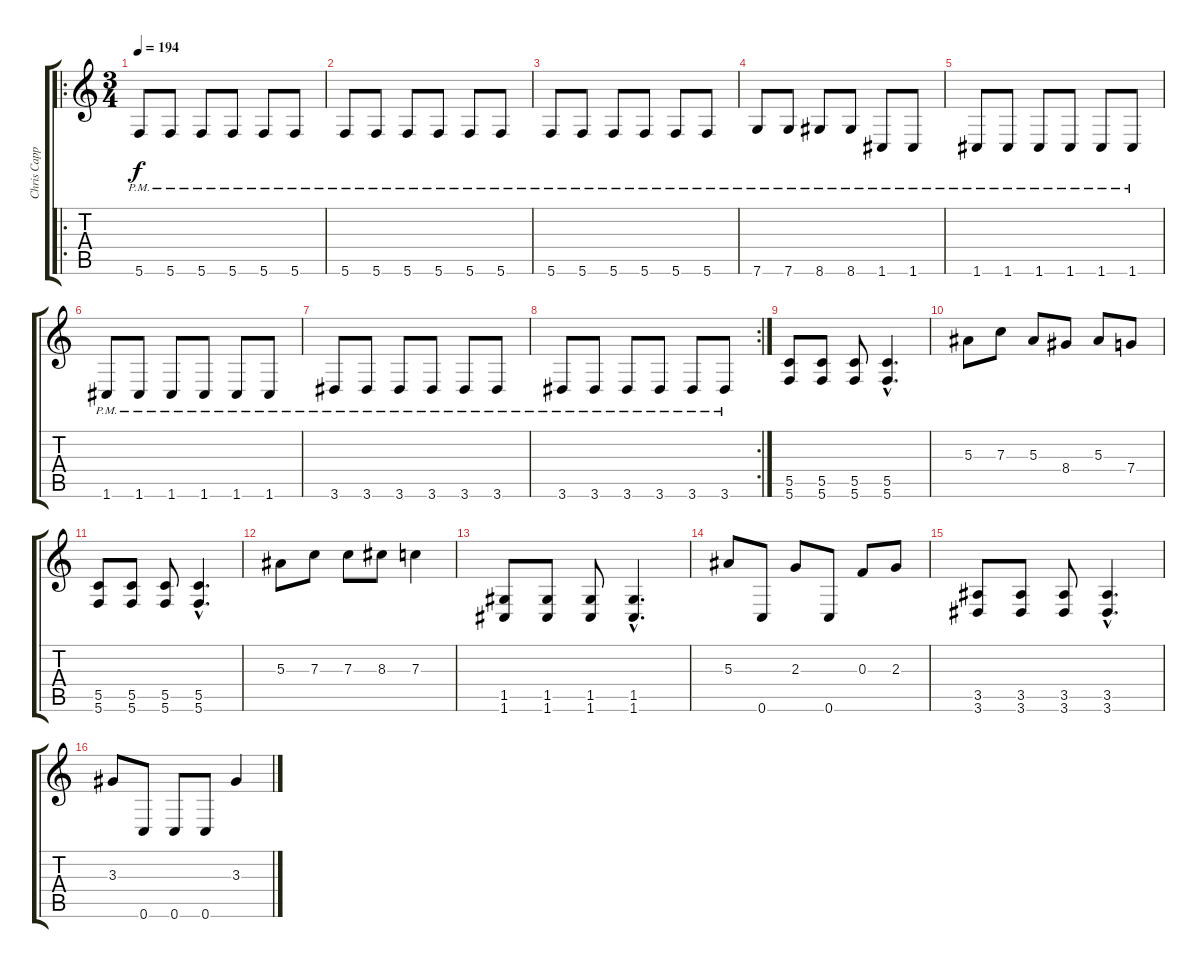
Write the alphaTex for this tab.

\track ("Chris Cappelli" "Chris Capp") {instrument overdrivenguitar}
\staff {score tabs}
\tuning (D4 A3 F3 C3 G2 C2) {hide}
\ro
\ts (3 4)
\tempo 194
\clef g2
\ks c
5.6{pm}.8{dy f} 5.6{pm}.8 5.6{pm}.8 5.6{pm}.8 5.6{pm}.8 5.6{pm}.8 |
5.6{pm}.8 5.6{pm}.8 5.6{pm}.8 5.6{pm}.8 5.6{pm}.8 5.6{pm}.8 |
5.6{pm}.8 5.6{pm}.8 5.6{pm}.8 5.6{pm}.8 5.6{pm}.8 5.6{pm}.8 |
7.6{pm}.8 7.6{pm}.8 8.6{pm}.8 8.6{pm}.8 1.6{pm}.8 1.6{pm}.8 |
1.6{pm}.8 1.6{pm}.8 1.6{pm}.8 1.6{pm}.8 1.6{pm}.8 1.6{pm}.8 |
1.6{pm}.8 1.6{pm}.8 1.6{pm}.8 1.6{pm}.8 1.6{pm}.8 1.6{pm}.8 |
3.6{pm}.8 3.6{pm}.8 3.6{pm}.8 3.6{pm}.8 3.6{pm}.8 3.6{pm}.8 |
\rc 2
3.6{pm}.8 3.6{pm}.8 3.6{pm}.8 3.6{pm}.8 3.6{pm}.8 3.6{pm}.8 |
(5.5 5.6).8 (5.5 5.6).8 (5.5 5.6).8 (5.5{hac} 5.6{hac}).4{d} |
5.3.8 7.3.8 5.3.8 8.4.8 5.3.8 7.4.8 |
(5.5 5.6).8 (5.5 5.6).8 (5.5 5.6).8 (5.5{hac} 5.6{hac}).4{d} |
5.3.8 7.3.8 7.3.8 8.3.8 7.3.4 |
(1.5 1.6).8 (1.5 1.6).8 (1.5 1.6).8 (1.5{hac} 1.6{hac}).4{d} |
5.3.8 0.6.8 2.3.8 0.6.8 0.3.8 2.3.8 |
(3.5 3.6).8 (3.5 3.6).8 (3.5 3.6).8 (3.5{hac} 3.6{hac}).4{d} |
3.3.8 0.6.8 0.6.8 0.6.8 3.3.4
